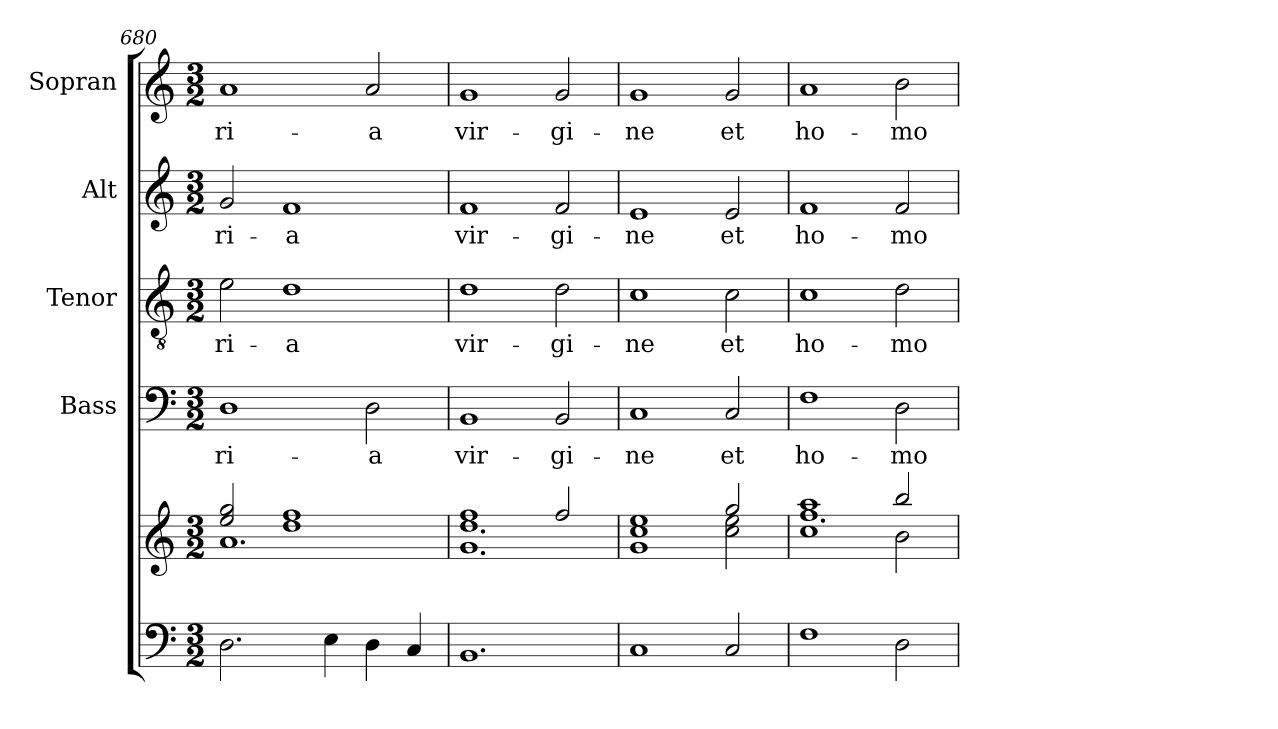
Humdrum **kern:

**kern	**kern	**kern	**text	**kern	**text	**kern	**text	**kern	**text
*part5	*part5	*part4	*part4	*part3	*part3	*part2	*part2	*part1	*part1
*staff6	*staff5	*staff4	*staff4	*staff3	*staff3	*staff2	*staff2	*staff1	*staff1
*	*	*I"Bass	*	*I"Tenor	*	*I"Alt	*	*I"Sopran	*
*	*	*I'B.	*	*I'T.	*	*I'A.	*	*I'S.	*
!!LO:LB:g=z
*clefF4	*clefG2	*clefF4	*	*clefGv2	*	*clefG2	*	*clefG2	*
*k[]	*k[]	*k[]	*	*k[]	*	*k[]	*	*k[]	*
*C:	*C:	*C:	*	*C:	*	*C:	*	*C:	*
*M3/2	*M3/2	*M3/2	*	*M3/2	*	*M3/2	*	*M3/2	*
=680	=680	=680	=680	=680	=680	=680	=680	=680	=680
*	*^	*	*	*	*	*	*	*	*
!	!	!	!	!LO:LY:b	!	!LO:LY:b	!	!LO:LY:b	!	!LO:LY:b
2.D\	2ee/ 2gg/	1.a	1D	-ri-	2e\	-ri-	2g/	-ri-	1a	-ri-
!	!	!	!	!	!	!LO:LY:b	!	!LO:LY:b	!	!
.	1dd 1ff	.	.	.	1d	-a	1f	-a	.	.
4E\	.	.	.	.	.	.	.	.	.	.
!	!	!	!	!LO:LY:b	!	!	!	!	!	!LO:LY:b
4D\	.	.	2D\	-a	.	.	.	.	2a/	-a
4C/	.	.	.	.	.	.	.	.	.	.
=681	=681	=681	=681	=681	=681	=681	=681	=681	=681	=681
!	!	!	!	!LO:LY:b	!	!LO:LY:b	!	!LO:LY:b	!	!LO:LY:b
1.BB	1ff	1.g 1.dd	1BB	vir-	1d	vir-	1f	vir-	1g	vir-
!	!	!	!	!LO:LY:b	!	!LO:LY:b	!	!LO:LY:b	!	!LO:LY:b
.	2ff/	.	2BB/	-gi-	2d\	-gi-	2f/	-gi-	2g/	-gi-
=682	=682	=682	=682	=682	=682	=682	=682	=682	=682	=682
!	!	!	!	!LO:LY:b	!	!LO:LY:b	!	!LO:LY:b	!	!LO:LY:b
1C	1ee	1g 1cc	1C	-ne	1c	-ne	1e	-ne	1g	-ne
!	!	!	!	!LO:LY:b	!	!LO:LY:b	!	!LO:LY:b	!	!LO:LY:b
2C/	2gg/	2cc\ 2ee\	2C/	et	2c\	et	2e/	et	2g/	et
=683	=683	=683	=683	=683	=683	=683	=683	=683	=683	=683
*	*	*^	*	*	*	*	*	*	*	*
!	!	!	!	!	!LO:LY:b	!	!LO:LY:b	!	!LO:LY:b	!	!LO:LY:b
1F	1aa	1.ff	1cc	1F	ho-	1c	ho-	1f	ho-	1a	ho-
!	!	!	!	!	!LO:LY:b	!	!LO:LY:b	!	!LO:LY:b	!	!LO:LY:b
2D\	2bb/	.	2b\	2D\	-mo	2d\	-mo	2f/	-mo	2b\	-mo-
*	*v	*v	*v	*	*	*	*	*	*	*	*
=	=	=	=	=	=	=	=	=	=
*-	*-	*-	*-	*-	*-	*-	*-	*-	*-
